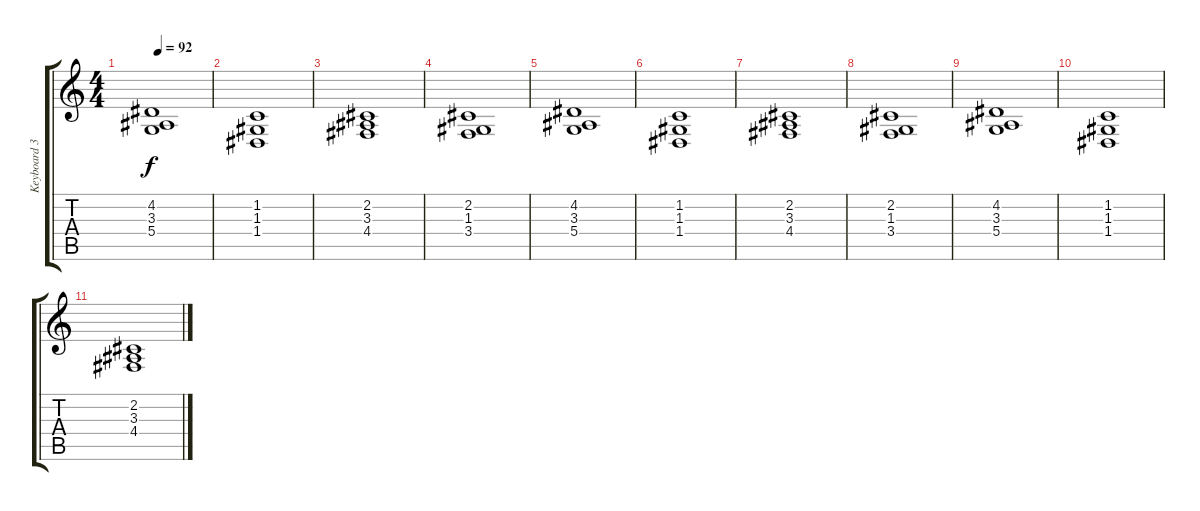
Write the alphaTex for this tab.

\track ("Keyboard 3" "Keyboard 3") {instrument stringensemble1}
\staff {score tabs}
\tuning (E4 B3 G3 D3 A2 E2) {hide}
\ts (4 4)
\tempo 92
\clef g2
\ks c
(4.2 3.3 5.4).1{dy f} |
(1.2 1.3 1.4).1 |
(2.2 3.3 4.4).1 |
(2.2 1.3 3.4).1{volume 2} |
(4.2 3.3 5.4).1 |
(1.2 1.3 1.4).1 |
(2.2 3.3 4.4).1 |
(2.2 1.3 3.4).1{volume 0} |
(4.2 3.3 5.4).1 |
(1.2 1.3 1.4).1 |
(2.2 3.3 4.4).1
